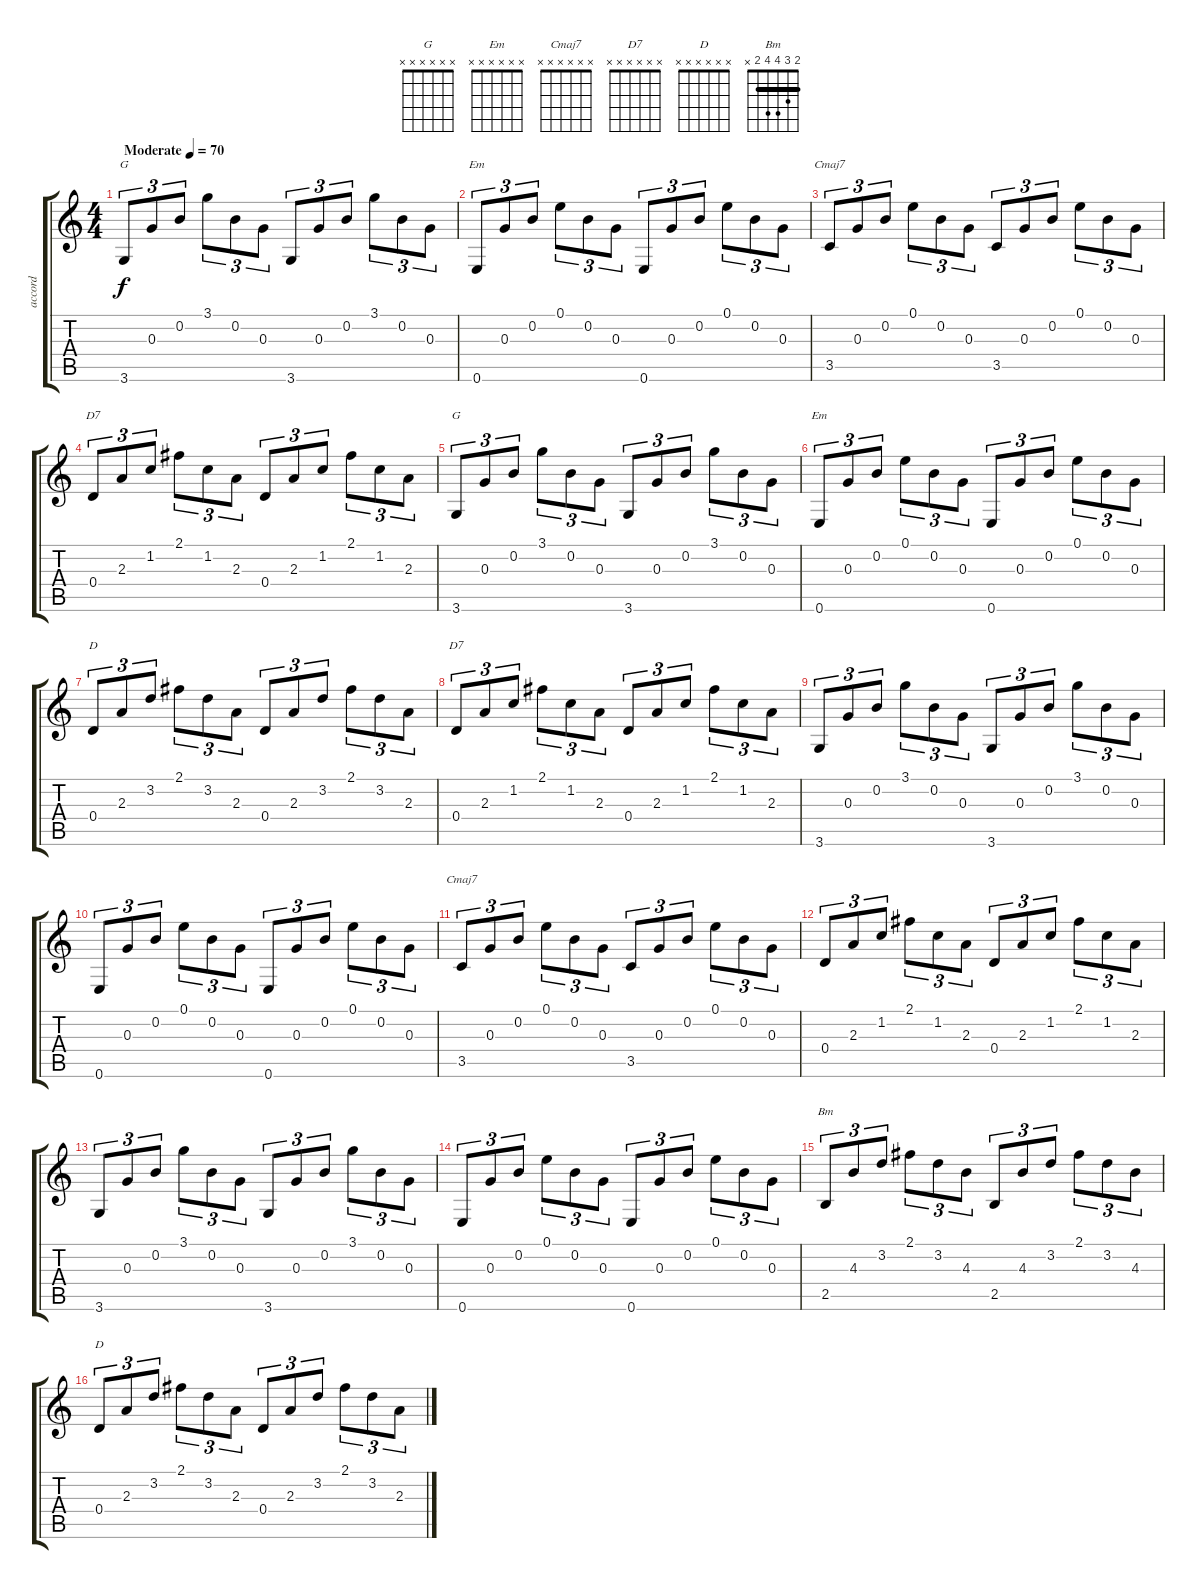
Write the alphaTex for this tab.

\track ("accord" "accord") {instrument acousticguitarsteel}
\staff {score tabs}
\tuning (E4 B3 G3 D3 A2 E2) {hide}
\chord ("G" 3 0 0 0 2 3)
\chord ("Em" 0 0 0 2 2 0)
\chord ("Cmaj7" 0 0 0 2 3 x)
\chord ("D7" 2 1 2 0 x x)
\chord ("G" x x x x x x)
\chord ("Em" x x x x x x)
\chord ("D" 2 3 2 0 x x)
\chord ("D7" x x x x x x)
\chord ("Cmaj7" x x x x x x)
\chord ("Bm" 2 3 4 4 2 x) {barre 2}
\chord ("D" x x x x x x)
\ts (4 4)
\tempo (70 "Moderate")
\clef g2
\ks c
3.6.8{tu (3 2) ch "G" dy f instrument acousticguitarsteel} 0.3.8{tu (3 2)} 0.2.8{tu (3 2)} 3.1.8{tu (3 2)} 0.2.8{tu (3 2)} 0.3.8{tu (3 2)} 3.6.8{tu (3 2)} 0.3.8{tu (3 2)} 0.2.8{tu (3 2)} 3.1.8{tu (3 2)} 0.2.8{tu (3 2)} 0.3.8{tu (3 2)} |
0.6.8{tu (3 2) ch "Em"} 0.3.8{tu (3 2)} 0.2.8{tu (3 2)} 0.1.8{tu (3 2)} 0.2.8{tu (3 2)} 0.3.8{tu (3 2)} 0.6.8{tu (3 2)} 0.3.8{tu (3 2)} 0.2.8{tu (3 2)} 0.1.8{tu (3 2)} 0.2.8{tu (3 2)} 0.3.8{tu (3 2)} |
3.5.8{tu (3 2) ch "Cmaj7"} 0.3.8{tu (3 2)} 0.2.8{tu (3 2)} 0.1.8{tu (3 2)} 0.2.8{tu (3 2)} 0.3.8{tu (3 2)} 3.5.8{tu (3 2)} 0.3.8{tu (3 2)} 0.2.8{tu (3 2)} 0.1.8{tu (3 2)} 0.2.8{tu (3 2)} 0.3.8{tu (3 2)} |
0.4.8{tu (3 2) ch "D7"} 2.3.8{tu (3 2)} 1.2.8{tu (3 2)} 2.1.8{tu (3 2)} 1.2.8{tu (3 2)} 2.3.8{tu (3 2)} 0.4.8{tu (3 2)} 2.3.8{tu (3 2)} 1.2.8{tu (3 2)} 2.1.8{tu (3 2)} 1.2.8{tu (3 2)} 2.3.8{tu (3 2)} |
3.6.8{tu (3 2) ch "G"} 0.3.8{tu (3 2)} 0.2.8{tu (3 2)} 3.1.8{tu (3 2)} 0.2.8{tu (3 2)} 0.3.8{tu (3 2)} 3.6.8{tu (3 2)} 0.3.8{tu (3 2)} 0.2.8{tu (3 2)} 3.1.8{tu (3 2)} 0.2.8{tu (3 2)} 0.3.8{tu (3 2)} |
0.6.8{tu (3 2) ch "Em"} 0.3.8{tu (3 2)} 0.2.8{tu (3 2)} 0.1.8{tu (3 2)} 0.2.8{tu (3 2)} 0.3.8{tu (3 2)} 0.6.8{tu (3 2)} 0.3.8{tu (3 2)} 0.2.8{tu (3 2)} 0.1.8{tu (3 2)} 0.2.8{tu (3 2)} 0.3.8{tu (3 2)} |
0.4.8{tu (3 2) ch "D"} 2.3.8{tu (3 2)} 3.2.8{tu (3 2)} 2.1.8{tu (3 2)} 3.2.8{tu (3 2)} 2.3.8{tu (3 2)} 0.4.8{tu (3 2)} 2.3.8{tu (3 2)} 3.2.8{tu (3 2)} 2.1.8{tu (3 2)} 3.2.8{tu (3 2)} 2.3.8{tu (3 2)} |
0.4.8{tu (3 2) ch "D7"} 2.3.8{tu (3 2)} 1.2.8{tu (3 2)} 2.1.8{tu (3 2)} 1.2.8{tu (3 2)} 2.3.8{tu (3 2)} 0.4.8{tu (3 2)} 2.3.8{tu (3 2)} 1.2.8{tu (3 2)} 2.1.8{tu (3 2)} 1.2.8{tu (3 2)} 2.3.8{tu (3 2)} |
3.6.8{tu (3 2)} 0.3.8{tu (3 2)} 0.2.8{tu (3 2)} 3.1.8{tu (3 2)} 0.2.8{tu (3 2)} 0.3.8{tu (3 2)} 3.6.8{tu (3 2)} 0.3.8{tu (3 2)} 0.2.8{tu (3 2)} 3.1.8{tu (3 2)} 0.2.8{tu (3 2)} 0.3.8{tu (3 2)} |
0.6.8{tu (3 2)} 0.3.8{tu (3 2)} 0.2.8{tu (3 2)} 0.1.8{tu (3 2)} 0.2.8{tu (3 2)} 0.3.8{tu (3 2)} 0.6.8{tu (3 2)} 0.3.8{tu (3 2)} 0.2.8{tu (3 2)} 0.1.8{tu (3 2)} 0.2.8{tu (3 2)} 0.3.8{tu (3 2)} |
3.5.8{tu (3 2) ch "Cmaj7"} 0.3.8{tu (3 2)} 0.2.8{tu (3 2)} 0.1.8{tu (3 2)} 0.2.8{tu (3 2)} 0.3.8{tu (3 2)} 3.5.8{tu (3 2)} 0.3.8{tu (3 2)} 0.2.8{tu (3 2)} 0.1.8{tu (3 2)} 0.2.8{tu (3 2)} 0.3.8{tu (3 2)} |
0.4.8{tu (3 2)} 2.3.8{tu (3 2)} 1.2.8{tu (3 2)} 2.1.8{tu (3 2)} 1.2.8{tu (3 2)} 2.3.8{tu (3 2)} 0.4.8{tu (3 2)} 2.3.8{tu (3 2)} 1.2.8{tu (3 2)} 2.1.8{tu (3 2)} 1.2.8{tu (3 2)} 2.3.8{tu (3 2)} |
3.6.8{tu (3 2)} 0.3.8{tu (3 2)} 0.2.8{tu (3 2)} 3.1.8{tu (3 2)} 0.2.8{tu (3 2)} 0.3.8{tu (3 2)} 3.6.8{tu (3 2)} 0.3.8{tu (3 2)} 0.2.8{tu (3 2)} 3.1.8{tu (3 2)} 0.2.8{tu (3 2)} 0.3.8{tu (3 2)} |
0.6.8{tu (3 2)} 0.3.8{tu (3 2)} 0.2.8{tu (3 2)} 0.1.8{tu (3 2)} 0.2.8{tu (3 2)} 0.3.8{tu (3 2)} 0.6.8{tu (3 2)} 0.3.8{tu (3 2)} 0.2.8{tu (3 2)} 0.1.8{tu (3 2)} 0.2.8{tu (3 2)} 0.3.8{tu (3 2)} |
2.5.8{tu (3 2) ch "Bm"} 4.3.8{tu (3 2)} 3.2.8{tu (3 2)} 2.1.8{tu (3 2)} 3.2.8{tu (3 2)} 4.3.8{tu (3 2)} 2.5.8{tu (3 2)} 4.3.8{tu (3 2)} 3.2.8{tu (3 2)} 2.1.8{tu (3 2)} 3.2.8{tu (3 2)} 4.3.8{tu (3 2)} |
0.4.8{tu (3 2) ch "D"} 2.3.8{tu (3 2)} 3.2.8{tu (3 2)} 2.1.8{tu (3 2)} 3.2.8{tu (3 2)} 2.3.8{tu (3 2)} 0.4.8{tu (3 2)} 2.3.8{tu (3 2)} 3.2.8{tu (3 2)} 2.1.8{tu (3 2)} 3.2.8{tu (3 2)} 2.3.8{tu (3 2)}
